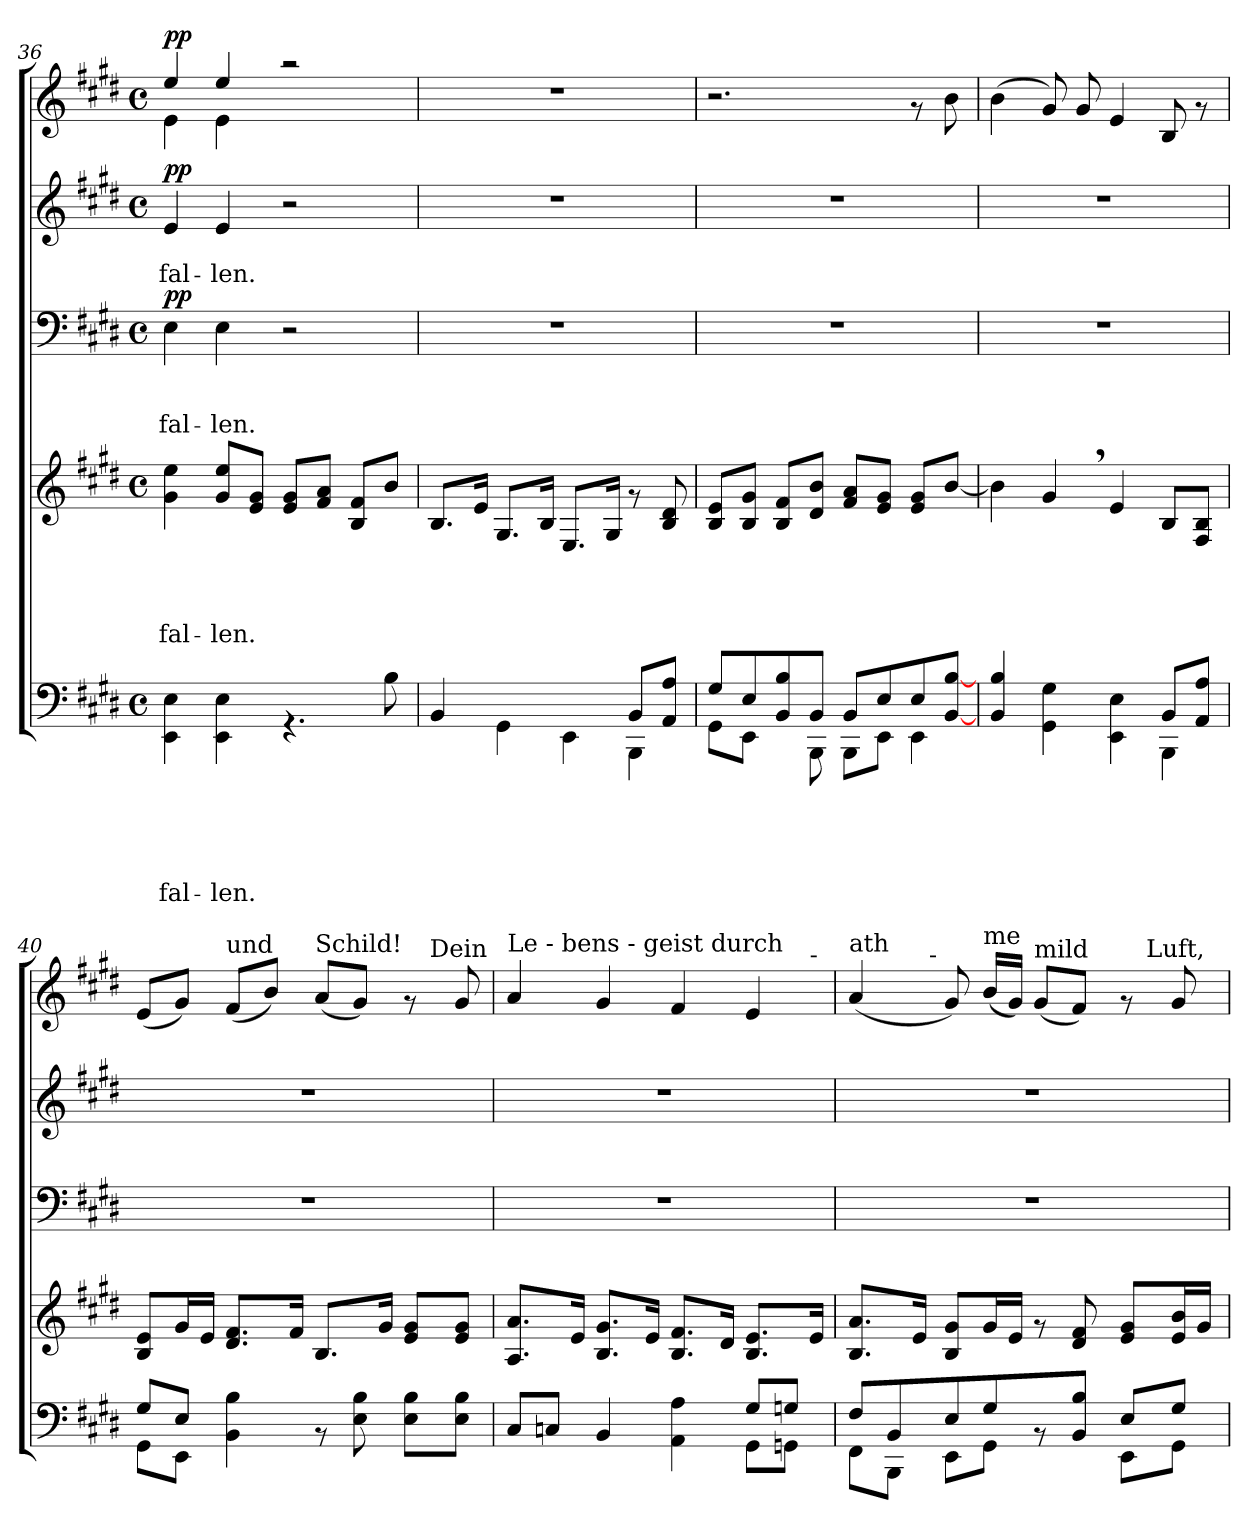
**kern	**text	**text	**text	**text	**text	**kern	**text	**text	**text	**text	**kern	**text	**text	**text	**dynam	**kern	**text	**text	**dynam	**kern	**dynam
*part5	*part5	*part5	*part5	*part5	*part5	*part4	*part4	*part4	*part4	*part4	*part3	*part3	*part3	*part3	*part3	*part2	*part2	*part2	*part2	*part1	*part1
*staff5	*staff5	*staff5	*staff5	*staff5	*staff5	*staff4	*staff4	*staff4	*staff4	*staff4	*staff3	*staff3	*staff3	*staff3	*staff3	*staff2	*staff2	*staff2	*staff2	*staff1	*staff1
!!LO:PB:g=z
*clefF4	*	*	*	*	*	*clefG2	*	*	*	*	*clefF4	*	*	*	*	*clefG2	*	*	*	*clefG2	*
*k[f#c#g#d#]	*	*	*	*	*	*k[f#c#g#d#]	*	*	*	*	*k[f#c#g#d#]	*	*	*	*	*k[f#c#g#d#]	*	*	*	*k[f#c#g#d#]	*
*E:	*	*	*	*	*	*E:	*	*	*	*	*E:	*	*	*	*	*E:	*	*	*	*E:	*
*M4/4	*	*	*	*	*	*M4/4	*	*	*	*	*M4/4	*	*	*	*	*M4/4	*	*	*	*M4/4	*
*met(c)	*	*	*	*	*	*met(c)	*	*	*	*	*met(c)	*	*	*	*	*met(c)	*	*	*	*met(c)	*
=36	=36	=36	=36	=36	=36	=36	=36	=36	=36	=36	=36	=36	=36	=36	=36	=36	=36	=36	=36	=36	=36
!	!	!	!	!	!	!	!	!	!	!	!	!	!	!	!	!	!	!	!	!LO:TX:b:t=fal-len.	!
!	!	!	!	!	!	!	!	!	!	!	!	!	!	!	!	!	!	!	!	!LO:TX:b:t=-	!
!	!	!	!	!	!LO:LY:a	!	!	!	!	!LO:LY:a	!	!	!	!LO:LY:a	!LO:DY:a	!	!	!LO:LY:b	!LO:DY:a	!	!LO:DY:a
*	*	*	*	*	*	*	*	*	*	*	*	*	*	*	*	*	*	*	*	*^	*
4EE\ 4E\	.	.	.	.	-fal-	4g#\ 4ee\	.	.	.	-fal-	4E\	.	.	-fal-	pp	4e/	.	-fal-	pp	4ee/	4e\	pp
!	!	!	!	!	!LO:LY:a	!	!	!	!	!LO:LY:a	!	!	!	!LO:LY:a	!	!	!	!LO:LY:b	!	!	!	!
4EE\ 4E\	.	.	.	.	-len.	8g#/ 8ee/L	.	.	.	-len.	4E\	.	.	-len.	.	4e/	.	-len.	.	4ee/	4e\	.
.	.	.	.	.	.	8e/ 8g#/J	.	.	.	.	.	.	.	.	.	.	.	.	.	.	.	.
4.rAA	.	.	.	.	.	8e/ 8g#/L	.	.	.	.	2r	.	.	.	.	2r	.	.	.	2raa	2ryy	.
.	.	.	.	.	.	8f#/ 8a/J	.	.	.	.	.	.	.	.	.	.	.	.	.	.	.	.
.	.	.	.	.	.	8B/ 8f#/L	.	.	.	.	.	.	.	.	.	.	.	.	.	.	.	.
8B\	.	.	.	.	.	8b/J	.	.	.	.	.	.	.	.	.	.	.	.	.	.	.	.
*	*	*	*	*	*	*	*	*	*	*	*	*	*	*	*	*	*	*	*	*v	*v	*
=37	=37	=37	=37	=37	=37	=37	=37	=37	=37	=37	=37	=37	=37	=37	=37	=37	=37	=37	=37	=37	=37
*^	*	*	*	*	*	*	*	*	*	*	*	*	*	*	*	*	*	*	*	*	*
4BB/	2.ryy	.	.	.	.	.	8.B/L	.	.	.	.	1r	.	.	.	.	1r	.	.	.	1r	.
.	.	.	.	.	.	.	16e/Jk	.	.	.	.	.	.	.	.	.	.	.	.	.	.	.
4GG#\	.	.	.	.	.	.	8.G#/L	.	.	.	.	.	.	.	.	.	.	.	.	.	.	.
.	.	.	.	.	.	.	16B/Jk	.	.	.	.	.	.	.	.	.	.	.	.	.	.	.
4EE\	.	.	.	.	.	.	8.E/L	.	.	.	.	.	.	.	.	.	.	.	.	.	.	.
.	.	.	.	.	.	.	16G#/Jk	.	.	.	.	.	.	.	.	.	.	.	.	.	.	.
4BBB\	8BB/L	.	.	.	.	.	8rf	.	.	.	.	.	.	.	.	.	.	.	.	.	.	.
.	8AA/ 8A/J	.	.	.	.	.	8B/ 8d#/	.	.	.	.	.	.	.	.	.	.	.	.	.	.	.
=38	=38	=38	=38	=38	=38	=38	=38	=38	=38	=38	=38	=38	=38	=38	=38	=38	=38	=38	=38	=38	=38	=38
8G#/L	8GG#\L	.	.	.	.	.	8B/ 8e/L	.	.	.	.	1r	.	.	.	.	1r	.	.	.	2.r	.
8E/	8EE\J	.	.	.	.	.	8B/ 8g#/J	.	.	.	.	.	.	.	.	.	.	.	.	.	.	.
8BB/ 8B/	8ryy	.	.	.	.	.	8B/ 8f#/L	.	.	.	.	.	.	.	.	.	.	.	.	.	.	.
8BB/J	8BBB\	.	.	.	.	.	8d#/ 8b/J	.	.	.	.	.	.	.	.	.	.	.	.	.	.	.
8BBB\L	8BB/L	.	.	.	.	.	8f#/ 8a/L	.	.	.	.	.	.	.	.	.	.	.	.	.	.	.
8EE\J	8E/	.	.	.	.	.	8e/ 8g#/J	.	.	.	.	.	.	.	.	.	.	.	.	.	.	.
4EE\	8E/	.	.	.	.	.	8e/ 8g#/L	.	.	.	.	.	.	.	.	.	.	.	.	.	8rf	.
.	[<8BB/ [>8B/J	.	.	.	.	.	[<8b/J	.	.	.	.	.	.	.	.	.	.	.	.	.	8b\	.
=39	=39	=39	=39	=39	=39	=39	=39	=39	=39	=39	=39	=39	=39	=39	=39	=39	=39	=39	=39	=39	=39	=39
4BB/ 4B/	2.ryy	.	.	.	.	.	4b\]	.	.	.	.	1r	.	.	.	.	1r	.	.	.	(>4b\	.
4GG#\ 4G#\	.	.	.	.	.	.	4g#,>/	.	.	.	.	.	.	.	.	.	.	.	.	.	8g#/)	.
.	.	.	.	.	.	.	.	.	.	.	.	.	.	.	.	.	.	.	.	.	8g#/	.
4EE\ 4E\	.	.	.	.	.	.	4e/	.	.	.	.	.	.	.	.	.	.	.	.	.	4e/	.
4BBB\	8BB/L	.	.	.	.	.	8B/L	.	.	.	.	.	.	.	.	.	.	.	.	.	8B/	.
.	8AA/ 8A/J	.	.	.	.	.	8F#/ 8B/J	.	.	.	.	.	.	.	.	.	.	.	.	.	8rf	.
!!LO:LB:g=z
=40	=40	=40	=40	=40	=40	=40	=40	=40	=40	=40	=40	=40	=40	=40	=40	=40	=40	=40	=40	=40	=40	=40
!	!	!	!	!	!	!	!	!	!	!	!	!	!	!	!	!	!	!	!	!	!LO:TX:a:t=Wehr	!
*	*	*	*	*	*	*	*	*	*	*	*	*	*	*	*	*	*	*	*	*	*^	*
8G#/L	8GG#\L	.	.	.	.	.	8B/ 8e/L	.	.	.	.	1r	.	.	.	.	1r	.	.	.	(<8e/L	2ryy	.
8E/J	8EE\J	.	.	.	.	.	16g#/L	.	.	.	.	.	.	.	.	.	.	.	.	.	8g#/J)	.	.
.	.	.	.	.	.	.	16e/JJ	.	.	.	.	.	.	.	.	.	.	.	.	.	.	.	.
!	!	!	!	!	!	!	!	!	!	!	!	!	!	!	!	!	!	!	!	!	!LO:TX:a:t=und	!	!
4BB\ 4B\	2.ryy	.	.	.	.	.	8.d#/ 8.f#/L	.	.	.	.	.	.	.	.	.	.	.	.	.	(<8f#/L	.	.
.	.	.	.	.	.	.	.	.	.	.	.	.	.	.	.	.	.	.	.	.	8b/J)	.	.
.	.	.	.	.	.	.	16f#/Jk	.	.	.	.	.	.	.	.	.	.	.	.	.	.	.	.
!	!	!	!	!	!	!	!	!	!	!	!	!	!	!	!	!	!	!	!	!	!LO:TX:a:t=Schild!	!	!
8rAA	.	.	.	.	.	.	8.B/L	.	.	.	.	.	.	.	.	.	.	.	.	.	(<8a/L	4ryy	.
8E\ 8B\	.	.	.	.	.	.	.	.	.	.	.	.	.	.	.	.	.	.	.	.	8g#/J)	.	.
.	.	.	.	.	.	.	16g#/Jk	.	.	.	.	.	.	.	.	.	.	.	.	.	.	.	.
8E\ 8B\L	.	.	.	.	.	.	8e/ 8g#/L	.	.	.	.	.	.	.	.	.	.	.	.	.	8rf	16ryy	.
!	!	!	!	!	!	!	!	!	!	!	!	!	!	!	!	!	!	!	!	!	!	!LO:TX:a:t=Dein	!
.	.	.	.	.	.	.	.	.	.	.	.	.	.	.	.	.	.	.	.	.	.	8.ryy	.
8E\ 8B\J	.	.	.	.	.	.	8e/ 8g#/J	.	.	.	.	.	.	.	.	.	.	.	.	.	8g#/	.	.
=41	=41	=41	=41	=41	=41	=41	=41	=41	=41	=41	=41	=41	=41	=41	=41	=41	=41	=41	=41	=41	=41	=41	=41
!	!	!	!	!	!	!	!	!	!	!	!	!	!	!	!	!	!	!	!	!	!LO:TX:a:t=Le - bens - geist durch	!	!
8C#/L	2.ryy	.	.	.	.	.	8.A/ 8.a/L	.	.	.	.	1r	.	.	.	.	1r	.	.	.	4a/	2...ryy	.
8Cn/J	.	.	.	.	.	.	.	.	.	.	.	.	.	.	.	.	.	.	.	.	.	.	.
.	.	.	.	.	.	.	16e/Jk	.	.	.	.	.	.	.	.	.	.	.	.	.	.	.	.
4BB/	.	.	.	.	.	.	8.B/ 8.g#/L	.	.	.	.	.	.	.	.	.	.	.	.	.	4g#/	.	.
.	.	.	.	.	.	.	16e/Jk	.	.	.	.	.	.	.	.	.	.	.	.	.	.	.	.
4AA\ 4A\	.	.	.	.	.	.	8.B/ 8.f#/L	.	.	.	.	.	.	.	.	.	.	.	.	.	4f#/	.	.
.	.	.	.	.	.	.	16d#/Jk	.	.	.	.	.	.	.	.	.	.	.	.	.	.	.	.
8G#/L	8GG#\L	.	.	.	.	.	8.B/ 8.e/L	.	.	.	.	.	.	.	.	.	.	.	.	.	4e/	.	.
8Gn/J	8GGn\J	.	.	.	.	.	.	.	.	.	.	.	.	.	.	.	.	.	.	.	.	.	.
!	!	!	!	!	!	!	!	!	!	!	!	!	!	!	!	!	!	!	!	!	!	!LO:TX:a:t=-	!
.	.	.	.	.	.	.	16e/Jk	.	.	.	.	.	.	.	.	.	.	.	.	.	.	16ryy	.
=42	=42	=42	=42	=42	=42	=42	=42	=42	=42	=42	=42	=42	=42	=42	=42	=42	=42	=42	=42	=42	=42	=42	=42
!	!	!	!	!	!	!	!	!	!	!	!	!	!	!	!	!	!	!	!	!	!LO:TX:a:t=ath	!	!
*	*	*	*	*	*	*	*	*	*	*	*	*	*	*	*	*	*	*	*	*	*	*^	*
8F#/L	8FF#\L	.	.	.	.	.	8.B/ 8.a/L	.	.	.	.	1r	.	.	.	.	1r	.	.	.	(<4a/	8..ryy	2ryy	.
8BB/	8BBB\J	.	.	.	.	.	.	.	.	.	.	.	.	.	.	.	.	.	.	.	.	.	.	.
.	.	.	.	.	.	.	16e/Jk	.	.	.	.	.	.	.	.	.	.	.	.	.	.	.	.	.
!	!	!	!	!	!	!	!	!	!	!	!	!	!	!	!	!	!	!	!	!	!	!LO:TX:a:t=-	!	!
.	.	.	.	.	.	.	.	.	.	.	.	.	.	.	.	.	.	.	.	.	.	2ryy	.	.
8E/	8EE\L	.	.	.	.	.	8B/ 8g#/L	.	.	.	.	.	.	.	.	.	.	.	.	.	8g#/)	.	.	.
!	!	!	!	!	!	!	!	!	!	!	!	!	!	!	!	!	!	!	!	!	!LO:TX:a:t=me	!	!	!
8G#/	8GG#\J	.	.	.	.	.	16g#/L	.	.	.	.	.	.	.	.	.	.	.	.	.	(<16b/LL	.	.	.
.	.	.	.	.	.	.	16e/JJ	.	.	.	.	.	.	.	.	.	.	.	.	.	16g#/JJ)	.	.	.
!	!	!	!	!	!	!	!	!	!	!	!	!	!	!	!	!	!	!	!	!	!LO:TX:a:t=mild	!	!	!
8rAA	4ryy	.	.	.	.	.	8rf	.	.	.	.	.	.	.	.	.	.	.	.	.	(<8g#/L	.	4ryy	.
8BB/ 8B/J	.	.	.	.	.	.	8d#/ 8f#/	.	.	.	.	.	.	.	.	.	.	.	.	.	8f#/J)	.	.	.
.	.	.	.	.	.	.	.	.	.	.	.	.	.	.	.	.	.	.	.	.	.	4ryy	.	.
8E/L	8EE\L	.	.	.	.	.	8e/ 8g#/L	.	.	.	.	.	.	.	.	.	.	.	.	.	8rf	.	16ryy	.
!	!	!	!	!	!	!	!	!	!	!	!	!	!	!	!	!	!	!	!	!	!	!	!LO:TX:a:t=Luft,	!
.	.	.	.	.	.	.	.	.	.	.	.	.	.	.	.	.	.	.	.	.	.	.	8.ryy	.
8G#/J	8GG#\J	.	.	.	.	.	16e/ 16b/L	.	.	.	.	.	.	.	.	.	.	.	.	.	8g#/	.	.	.
.	.	.	.	.	.	.	16g#/JJ	.	.	.	.	.	.	.	.	.	.	.	.	.	.	.	.	.
.	.	.	.	.	.	.	.	.	.	.	.	.	.	.	.	.	.	.	.	.	.	32ryy	.	.
*v	*v	*	*	*	*	*	*	*	*	*	*	*	*	*	*	*	*	*	*	*	*v	*v	*v	*
=	=	=	=	=	=	=	=	=	=	=	=	=	=	=	=	=	=	=	=	=	=
*-	*-	*-	*-	*-	*-	*-	*-	*-	*-	*-	*-	*-	*-	*-	*-	*-	*-	*-	*-	*-	*-
